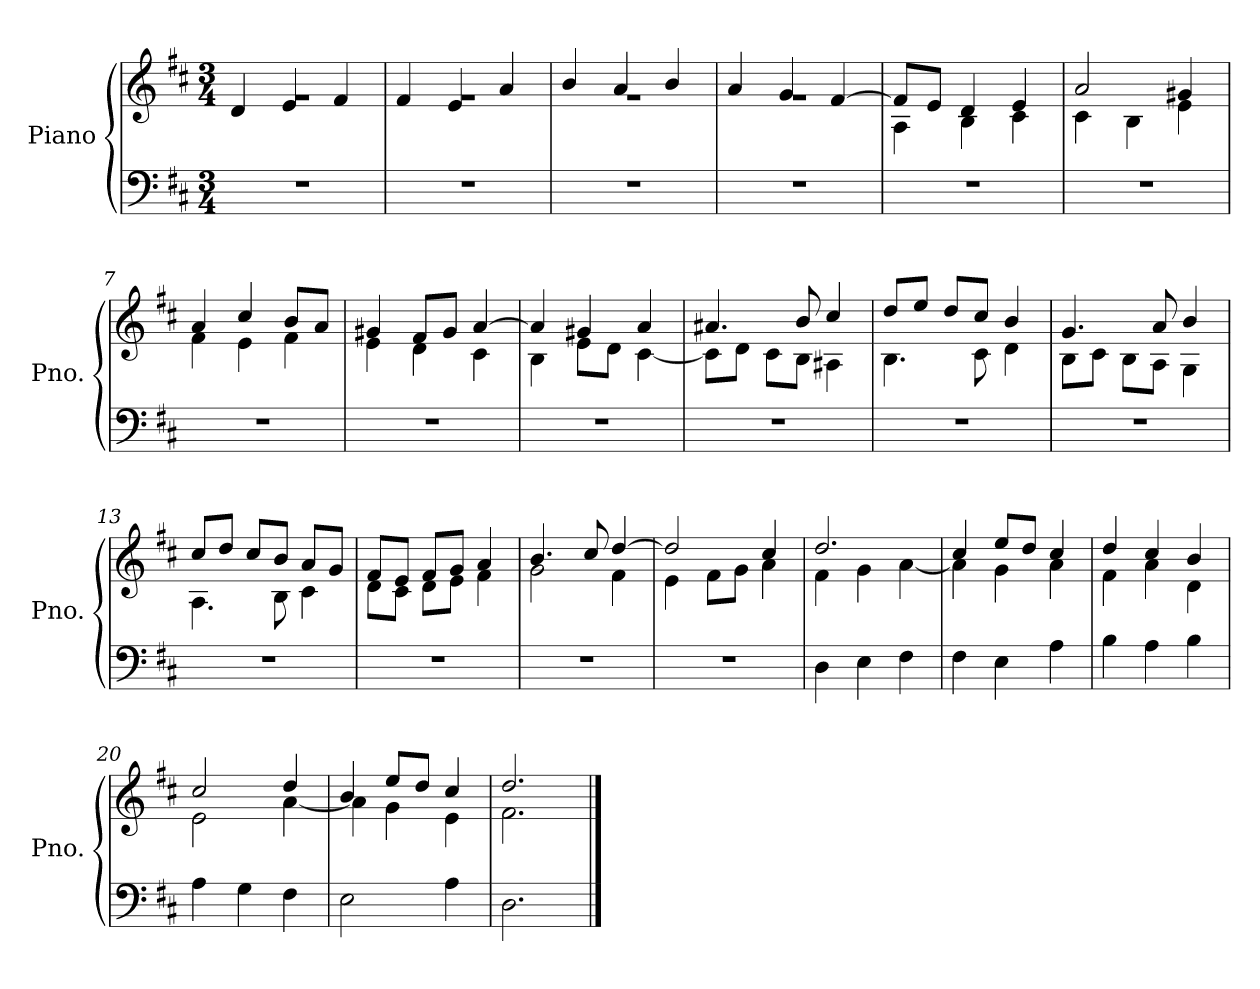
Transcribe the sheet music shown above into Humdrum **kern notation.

**kern	**kern
*part1	*part1
*staff2	*staff1
*I"Piano	*
*I'Pno.	*
*clefF4	*clefG2
*k[f#c#]	*k[f#c#]
*M3/4	*M3/4
=1	=1
*	*^
2.r	4d/	2.rg
.	4e/	.
.	4f#/	.
=2	=2	=2
2.r	4f#/	2.rg
.	4e/	.
.	4a/	.
=3	=3	=3
2.r	4b/	2.rg
.	4a/	.
.	4b/	.
=4	=4	=4
2.r	4a/	2.rg
.	4g/	.
.	[4f#/	.
=5	=5	=5
2.r	8f#/L]	4A\
.	8e/J	.
.	4d/	4B\
.	4e/	4c#\
=6	=6	=6
2.r	2a/	4c#\
.	.	4B\
.	4g#X/	4e\
=7	=7	=7
2.r	4a/	4f#\
.	4cc#/	4e\
.	8b/L	4f#\
.	8a/J	.
=8	=8	=8
2.r	4g#X/	4e\
.	8f#/L	4d\
.	8g#/J	.
.	[4a/	4c#\
=9	=9	=9
2.r	4a/]	4B\
.	4g#X/	8e\L
.	.	8d\J
.	4a/	[4c#\
!!LO:LB:g=z	!!
=10	=10	=10
2.r	4.a#X/	8c#\L]
.	.	8d\J
.	.	8c#\L
.	8b/	8B\J
.	4cc#/	4A#X\
=11	=11	=11
2.r	8dd/L	4.B\
.	8ee/J	.
.	8dd/L	.
.	8cc#/J	8c#\
.	4b/	4d\
=12	=12	=12
2.r	4.g/	8B\L
.	.	8c#\J
.	.	8B\L
.	8a/	8A\J
.	4b/	4G\
=13	=13	=13
2.r	8cc#/L	4.A\
.	8dd/J	.
.	8cc#/L	.
.	8b/J	8B\
.	8a/L	4c#\
.	8g/J	.
=14	=14	=14
2.r	8f#/L	8d\L
.	8e/J	8c#\J
.	8f#/L	8d\L
.	8g/J	8e\J
.	4a/	4f#\
=15	=15	=15
2.r	4.b/	2g\
.	8cc#/	.
.	[4dd/	4f#\
=16	=16	=16
2.r	2dd/]	4e\
.	.	8f#\L
.	.	8g\J
.	4cc#/	4a\
!!LO:LB:g=z	!!
=17	=17	=17
4D\	2.dd/	4f#\
4E\	.	4g\
4F#\	.	[4a\
=18	=18	=18
4F#\	4cc#/	4a\]
4E\	8ee/L	4g\
.	8dd/J	.
4A\	4cc#/	4a\
=19	=19	=19
4B\	4dd/	4f#\
4A\	4cc#/	4a\
4B\	4b/	4d\
=20	=20	=20
4A\	2cc#/	2e\
4G\	.	.
4F#\	4dd/	[4a\
=21	=21	=21
2E\	4b/	4a\]
.	8ee/L	4g\
.	8dd/J	.
4A\	4cc#/	4e\
=22	=22	=22
2.D\	2.dd/	2.f#\
*	*v	*v
==	==
*-	*-
